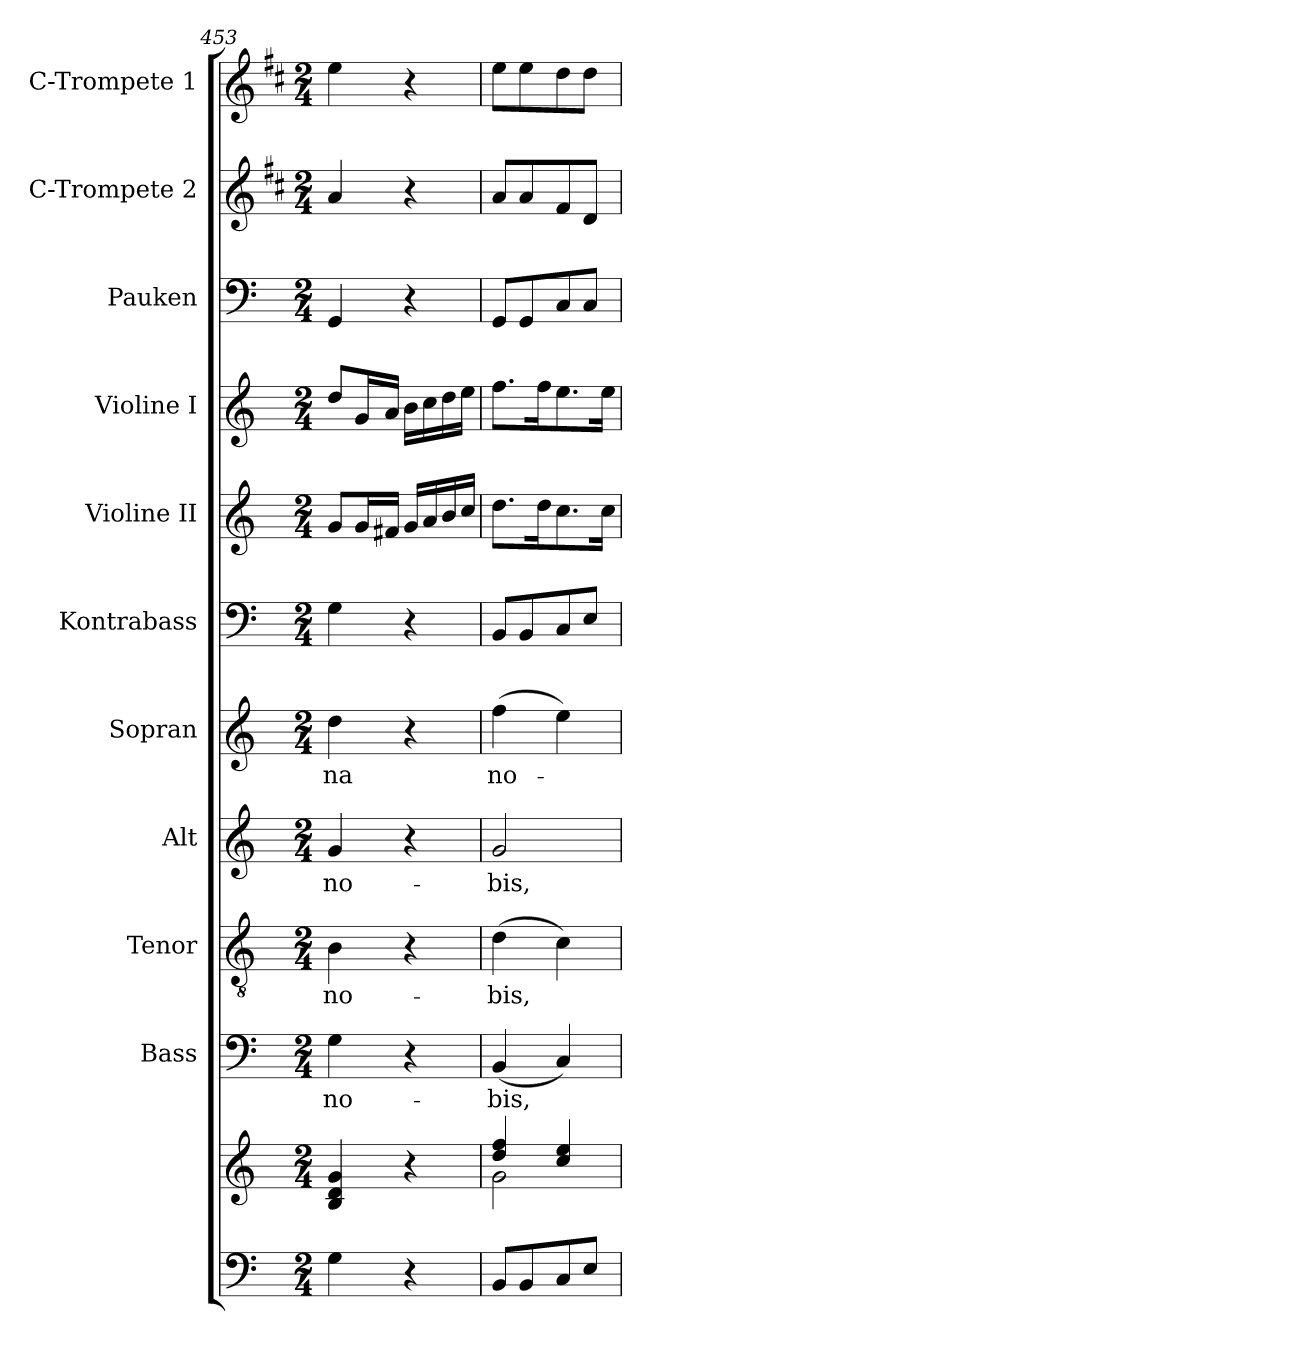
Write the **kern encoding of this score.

**kern	**kern	**kern	**text	**kern	**text	**kern	**text	**kern	**text	**kern	**kern	**kern	**kern	**kern	**kern
*part11	*part11	*part10	*part10	*part9	*part9	*part8	*part8	*part7	*part7	*part6	*part5	*part4	*part3	*part2	*part1
*staff12	*staff11	*staff10	*staff10	*staff9	*staff9	*staff8	*staff8	*staff7	*staff7	*staff6	*staff5	*staff4	*staff3	*staff2	*staff1
*	*	*I"Bass	*	*I"Tenor	*	*I"Alt	*	*I"Sopran	*	*I"Kontrabass	*I"Violine II	*I"Violine I	*I"Pauken	*I"C-Trompete 2	*I"C-Trompete 1
*	*	*I'B.	*	*I'T.	*	*I'A.	*	*I'S.	*	*I'Kb.	*I'Vl. II	*I'Vl. I	*I'Pk.	*I'C Trp. 2	*I'C Trp. 1
*clefF4	*clefG2	*clefF4	*	*clefGv2	*	*clefG2	*	*clefG2	*	*clefF4	*clefG2	*clefG2	*clefF4	*clefG2	*clefG2
*	*	*	*	*	*	*	*	*	*	*ITrd7c12	*	*	*	*ITrd1c2	*ITrd1c2
*k[]	*k[]	*k[]	*	*k[]	*	*k[]	*	*k[]	*	*k[]	*k[]	*k[]	*k[]	*k[]	*k[]
*C:	*C:	*C:	*	*C:	*	*C:	*	*C:	*	*C:	*C:	*C:	*C:	*C:	*C:
*M2/4	*M2/4	*M2/4	*	*M2/4	*	*M2/4	*	*M2/4	*	*M2/4	*M2/4	*M2/4	*M2/4	*M2/4	*M2/4
=453	=453	=453	=453	=453	=453	=453	=453	=453	=453	=453	=453	=453	=453	=453	=453
!	!	!	!LO:LY:b	!	!LO:LY:b	!	!LO:LY:b	!	!LO:LY:b	!	!	!	!	!	!
4G\	4B/ 4d/ 4g/	4G\	no-	4B\	no-	4g/	no-	4dd\	-na	4GG\	8g/L	8dd/L	4GG/	4g/	4dd\
.	.	.	.	.	.	.	.	.	.	.	16g/L	16g/L	.	.	.
.	.	.	.	.	.	.	.	.	.	.	16f#X/JJ	16a/JJ	.	.	.
4r	4r	4r	.	4r	.	4r	.	4r	.	4r	16g/LL	16b\LL	4r	4r	4r
.	.	.	.	.	.	.	.	.	.	.	16a/	16cc\	.	.	.
.	.	.	.	.	.	.	.	.	.	.	16b/	16dd\	.	.	.
.	.	.	.	.	.	.	.	.	.	.	16cc/JJ	16ee\JJ	.	.	.
=454	=454	=454	=454	=454	=454	=454	=454	=454	=454	=454	=454	=454	=454	=454	=454
*	*^	*	*	*	*	*	*	*	*	*	*	*	*	*	*
!	!	!	!	!LO:LY:b	!	!LO:LY:b	!	!LO:LY:b	!	!LO:LY:b	!	!	!	!	!	!
8BB/L	4dd/ 4ff/	2g\	(<4BB/	-bis,	(>4d\	-bis,	2g/	-bis,	(>4ff\	no-	8BBB/L	8.dd\L	8.ff\L	8GG/L	8g/L	8dd\L
8BB/	.	.	.	.	.	.	.	.	.	.	8BBB/	.	.	8GG/	8g/	8dd\
.	.	.	.	.	.	.	.	.	.	.	.	16dd\k	16ff\k	.	.	.
8C/	4cc/ 4ee/	.	4C/)	.	4c\)	.	.	.	4ee\)	.	8CC/	8.cc\	8.ee\	8C/	8e/	8cc\
8E/J	.	.	.	.	.	.	.	.	.	.	8EE/J	.	.	8C/J	8c/J	8cc\J
.	.	.	.	.	.	.	.	.	.	.	.	16cc\Jk	16ee\Jk	.	.	.
*	*v	*v	*	*	*	*	*	*	*	*	*	*	*	*	*	*
=	=	=	=	=	=	=	=	=	=	=	=	=	=	=	=
*-	*-	*-	*-	*-	*-	*-	*-	*-	*-	*-	*-	*-	*-	*-	*-
